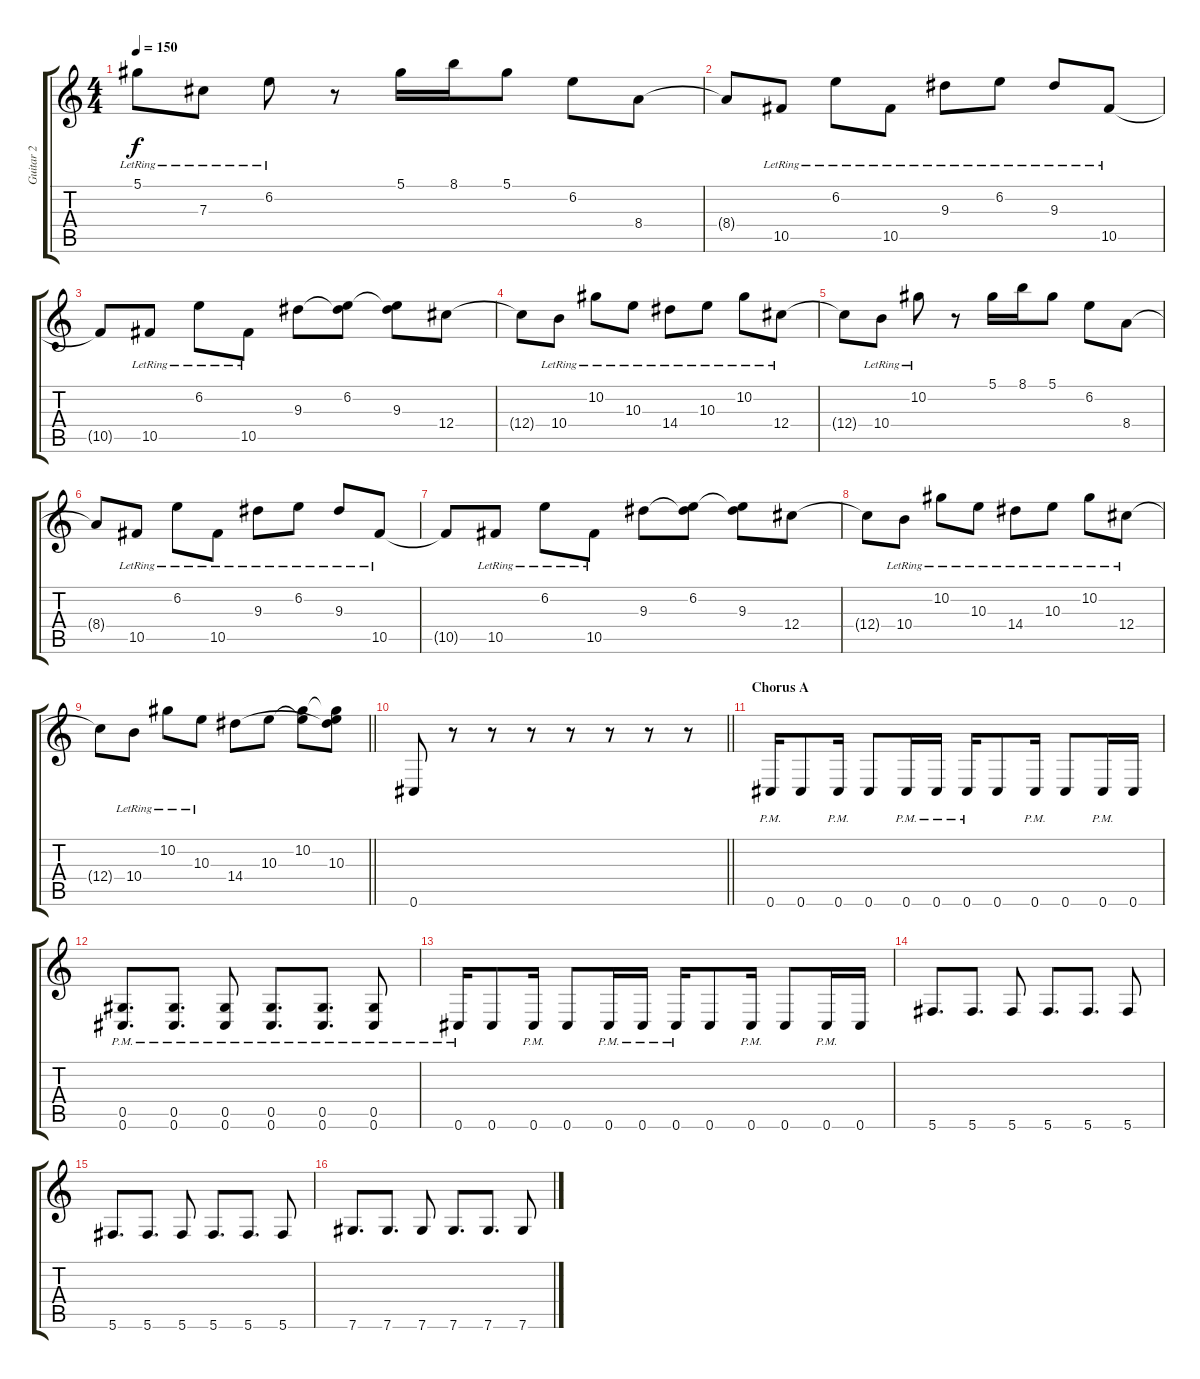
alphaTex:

\track ("Guitar 2" "Guitar 2") {instrument distortionguitar}
\staff {score tabs}
\tuning (Eb4 Bb3 Gb3 Db3 Ab2 Db2) {hide}
\ts (4 4)
\tempo 150
\clef g2
\ks c
5.1{lr}.8{dy f} 7.3{lr}.8 6.2{lr}.8 r.8 5.1.16 8.1.16 5.1.8 6.2.8 8.4.8 |
8.4{t}.8 10.5{lr}.8 6.2{lr}.8 10.5{lr}.8 9.3{lr}.8 6.2{lr}.8 9.3{lr}.8 10.5{lr}.8 |
10.5{t}.8 10.5{lr}.8 6.2{lr}.8 10.5{lr}.8 9.3.8 (6.2 9.3{t}).8 (6.2{t} 9.3).8 12.4.8 |
12.4{t}.8 10.4{lr}.8 10.2{lr}.8 10.3{lr}.8 14.4{lr}.8 10.3{lr}.8 10.2{lr}.8 12.4{lr}.8 |
12.4{t}.8 10.4{lr}.8 10.2{lr}.8 r.8 5.1.16 8.1.16 5.1.8 6.2.8 8.4.8 |
8.4{t}.8 10.5{lr}.8 6.2{lr}.8 10.5{lr}.8 9.3{lr}.8 6.2{lr}.8 9.3{lr}.8 10.5{lr}.8 |
10.5{t}.8 10.5{lr}.8 6.2{lr}.8 10.5{lr}.8 9.3.8 (6.2 9.3{t}).8 (6.2{t} 9.3).8 12.4.8 |
12.4{t}.8 10.4{lr}.8 10.2{lr}.8 10.3{lr}.8 14.4{lr}.8 10.3{lr}.8 10.2{lr}.8 12.4{lr}.8 |
\barLineRight lightlight
12.4{t}.8 10.4{lr}.8 10.2{lr}.8 10.3{lr}.8 14.4.8 10.3.8 (10.2 10.3{t}).8 (10.2{t} 10.3 14.4{t}).8 |
\barLineRight lightlight
0.6.8 r.8 r.8 r.8 r.8 r.8 r.8 r.8 |
\section ("" "Chorus A")
0.6{pm}.16 0.6.8 0.6{pm}.16 0.6.8 0.6{pm}.16 0.6{pm}.16 0.6{pm}.16 0.6.8 0.6{pm}.16 0.6.8 0.6{pm}.16 0.6.16 |
(0.5{pm} 0.6{pm}).8{d} (0.5{pm} 0.6{pm}).8{d} (0.5{pm} 0.6{pm}).8 (0.5{pm} 0.6{pm}).8{d} (0.5{pm} 0.6{pm}).8{d} (0.5{pm} 0.6{pm}).8 |
0.6{pm}.16 0.6.8 0.6{pm}.16 0.6.8 0.6{pm}.16 0.6{pm}.16 0.6{pm}.16 0.6.8 0.6{pm}.16 0.6.8 0.6{pm}.16 0.6.16 |
5.6.8{d} 5.6.8{d} 5.6.8 5.6.8{d} 5.6.8{d} 5.6.8 |
5.6.8{d} 5.6.8{d} 5.6.8 5.6.8{d} 5.6.8{d} 5.6.8 |
7.6.8{d} 7.6.8{d} 7.6.8 7.6.8{d} 7.6.8{d} 7.6.8
